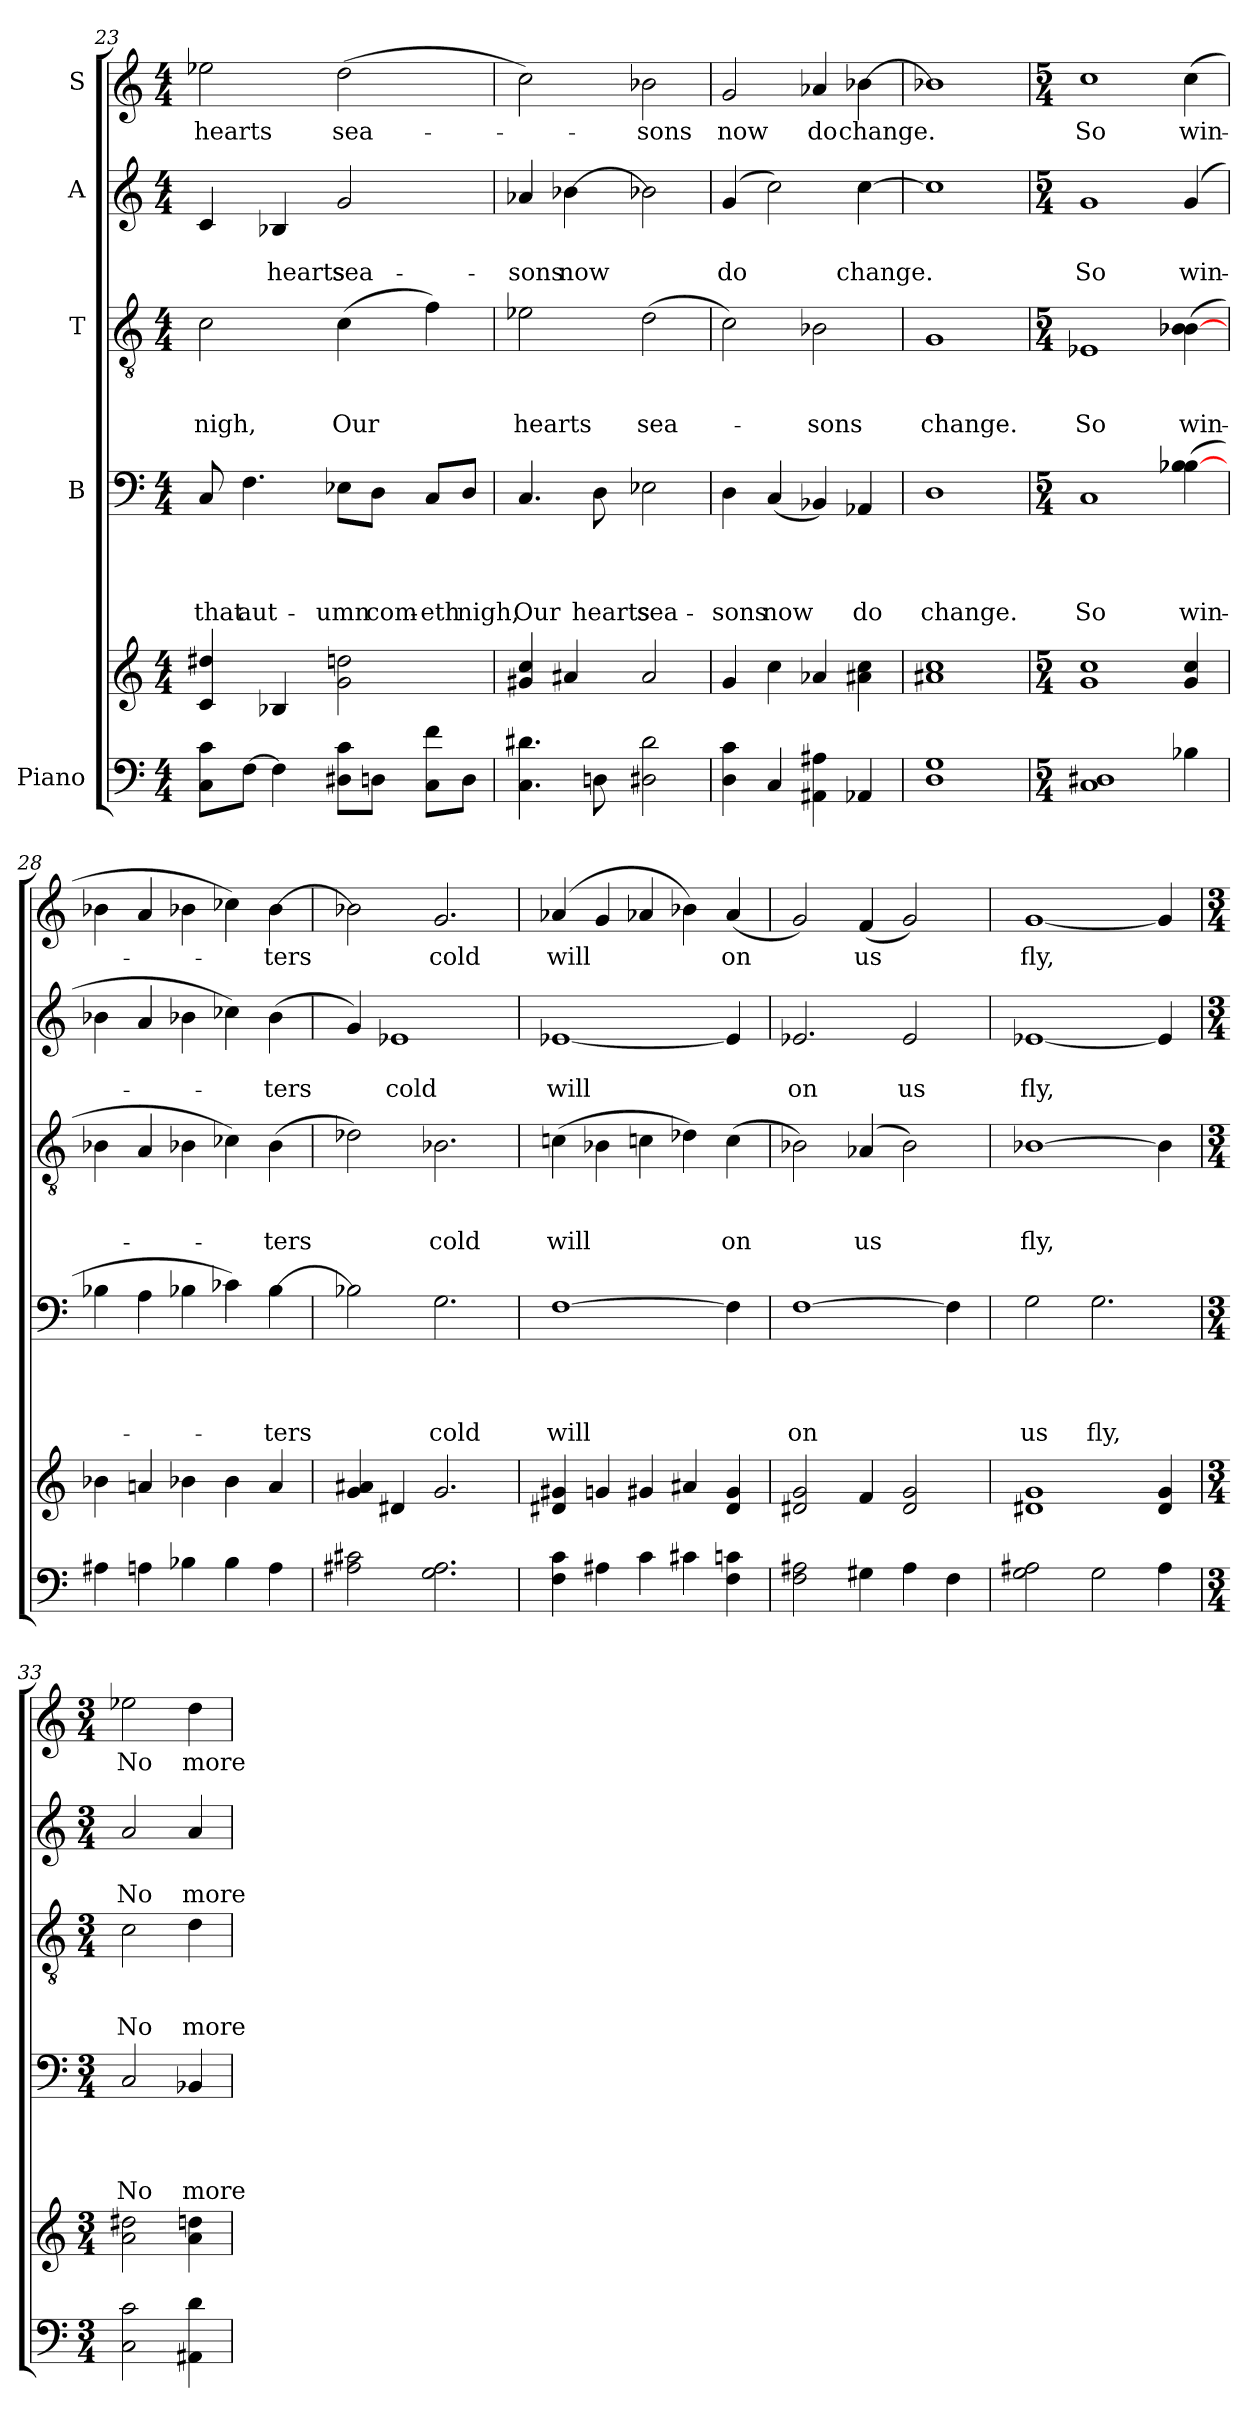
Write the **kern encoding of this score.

**kern	**kern	**kern	**text	**text	**text	**text	**kern	**text	**text	**text	**kern	**text	**text	**kern	**text
*part5	*part5	*part4	*part4	*part4	*part4	*part4	*part3	*part3	*part3	*part3	*part2	*part2	*part2	*part1	*part1
*staff6	*staff5	*staff4	*staff4	*staff4	*staff4	*staff4	*staff3	*staff3	*staff3	*staff3	*staff2	*staff2	*staff2	*staff1	*staff1
*I"Piano	*	*I"B	*	*	*	*	*I"T	*	*	*	*I"A	*	*	*I"S	*
*clefF4	*clefG2	*clefF4	*	*	*	*	*clefGv2	*	*	*	*clefG2	*	*	*clefG2	*
*k[]	*k[]	*k[]	*	*	*	*	*k[]	*	*	*	*k[]	*	*	*k[]	*
*C:	*C:	*C:	*	*	*	*	*C:	*	*	*	*C:	*	*	*C:	*
*M4/4	*M4/4	*M4/4	*	*	*	*	*M4/4	*	*	*	*M4/4	*	*	*M4/4	*
=23	=23	=23	=23	=23	=23	=23	=23	=23	=23	=23	=23	=23	=23	=23	=23
!	!	!	!	!	!	!LO:LY:b	!	!	!	!LO:LY:b	!	!	!	!	!LO:LY:b
8C\ 8c\L	4c/ 4dd#X/	8C/	.	.	.	that	2c\	.	.	nigh,	4c/	.	.	2ee-X\	hearts
!	!	!	!	!	!	!LO:LY:b	!	!	!	!	!	!	!	!	!
[>8F\J	.	4.F\	.	.	.	aut-	.	.	.	.	.	.	.	.	.
!	!	!	!	!	!	!	!	!	!	!	!	!	!LO:LY:b	!	!
4F\]	4B-X/	.	.	.	.	.	.	.	.	.	4B-X/	.	hearts	.	.
!	!	!	!	!	!	!LO:LY:b	!	!	!	!LO:LY:b	!	!	!LO:LY:b	!	!LO:LY:b
8D#X\ 8c\L	2g\ 2ddn\	8E-X\L	.	.	.	-umn	(>4c\	.	.	Our	2g/	.	sea-	(>2dd\	sea-
!	!	!	!	!	!	!LO:LY:b	!	!	!	!	!	!	!	!	!
8Dn\J	.	8D\J	.	.	.	com-	.	.	.	.	.	.	.	.	.
!	!	!	!	!	!	!LO:LY:b	!	!	!	!	!	!	!	!	!
8C\ 8f\L	.	8C/L	.	.	.	-eth	4f\)	.	.	.	.	.	.	.	.
!	!	!	!	!	!	!LO:LY:b	!	!	!	!	!	!	!	!	!
8D\J	.	8D/J	.	.	.	nigh,	.	.	.	.	.	.	.	.	.
=24	=24	=24	=24	=24	=24	=24	=24	=24	=24	=24	=24	=24	=24	=24	=24
!	!	!	!	!	!	!LO:LY:b	!	!	!	!LO:LY:b	!	!	!LO:LY:b	!	!
4.C\ 4.d#X\	4g#X/ 4cc/	4.C/	.	.	.	Our	2e-X\	.	.	hearts	4a-X/	.	-sons	2cc\)	.
!	!	!	!	!	!	!	!	!	!	!	!	!	!LO:LY:b	!	!
.	4a#X/	.	.	.	.	.	.	.	.	.	[>4b-X\	.	now	.	.
!	!	!	!	!	!	!LO:LY:b	!	!	!	!	!	!	!	!	!
8Dn\	.	8D\	.	.	.	hearts	.	.	.	.	.	.	.	.	.
!	!	!	!	!	!	!LO:LY:b	!	!	!	!LO:LY:b	!	!	!	!	!LO:LY:b
2D#X\ 2d#\	2a#/	2E-X\	.	.	.	sea-	(>2d\	.	.	sea-	2b-X\]	.	.	2b-X\	-sons
=25	=25	=25	=25	=25	=25	=25	=25	=25	=25	=25	=25	=25	=25	=25	=25
!	!	!	!	!	!	!LO:LY:b	!	!	!	!	!	!	!LO:LY:b	!	!LO:LY:b
4D\ 4c\	4g/	4D\	.	.	.	-sons	2c\)	.	.	.	(<4g/	.	do	2g/	now
!	!	!	!	!	!	!LO:LY:b	!	!	!	!	!	!	!	!	!
4C/	4cc\	(<4C/	.	.	.	now	.	.	.	.	2cc\)	.	.	.	.
!	!	!	!	!	!	!	!	!	!	!LO:LY:b	!	!	!	!	!LO:LY:b
4AA#X\ 4A#X\	4a-X/	4BB-X/)	.	.	.	.	2B-X\	.	.	-sons	.	.	.	4a-X/	do
!	!	!	!	!	!	!LO:LY:b	!	!	!	!	!	!	!LO:LY:b	!	!LO:LY:b
4AA-X/	4a#X\ 4cc\	4AA-X/	.	.	.	do	.	.	.	.	[>4cc\	.	change.	[>4b-X\	change.
=26	=26	=26	=26	=26	=26	=26	=26	=26	=26	=26	=26	=26	=26	=26	=26
!	!	!	!	!	!	!LO:LY:b	!	!	!	!LO:LY:b	!	!	!	!	!
1D 1G	1a#X 1cc	1D	.	.	.	change.	1G	.	.	change.	1cc]	.	.	1b-X]	.
!!LO:PB:g=z
=27	=27	=27	=27	=27	=27	=27	=27	=27	=27	=27	=27	=27	=27	=27	=27
*M5/4	*M5/4	*M5/4	*	*	*	*	*M5/4	*	*	*	*M5/4	*	*	*M5/4	*
!	!	!	!	!	!	!LO:LY:b	!	!	!	!LO:LY:b	!	!	!LO:LY:b	!	!LO:LY:b
1C 1D#X	1g 1cc	1C	.	.	.	So	1E-X	.	.	So	1g	.	So	1cc	So
!	!	!	!	!	!	!LO:LY:b	!	!	!	!LO:LY:b	!	!	!LO:LY:b	!	!LO:LY:b
4B-X\	4g/ 4cc/	(>4B-X\ [>4B-X\	.	.	.	win-	(>4B-X\ [>4B-X\	.	.	win-	(<4g/	.	win-	(>4cc\	win-
=28	=28	=28	=28	=28	=28	=28	=28	=28	=28	=28	=28	=28	=28	=28	=28
4A#X\	4b-X\	4B-X\	.	.	.	.	4B-X\	.	.	.	4b-X\	.	.	4b-X\	.
4An\	4an/	4A\	.	.	.	.	4A/	.	.	.	4a/	.	.	4a/	.
4B-X\	4b-X\	4B-X\	.	.	.	.	4B-X\	.	.	.	4b-X\	.	.	4b-X\	.
4B-\	4b-\	4c-X\)	.	.	.	.	4c-X\)	.	.	.	4cc-X\)	.	.	4cc-X\)	.
!	!	!	!	!	!	!LO:LY:b	!	!	!	!LO:LY:b	!	!	!LO:LY:b	!	!LO:LY:b
4A\	4a/	[>4B-\	.	.	.	-ters	(>4B-\	.	.	-ters	(>4b-\	.	-ters	[>4b-\	-ters
=29	=29	=29	=29	=29	=29	=29	=29	=29	=29	=29	=29	=29	=29	=29	=29
2A#X\ 2c#X\	4g/ 4a#X/	2B-X\]	.	.	.	.	2d-X\)	.	.	.	4g/)	.	.	2b-X\]	.
!	!	!	!	!	!	!	!	!	!	!	!	!	!LO:LY:b	!	!
.	4d#X/	.	.	.	.	.	.	.	.	.	1e-X	.	cold	.	.
!	!	!	!	!	!	!LO:LY:b	!	!	!	!LO:LY:b	!	!	!	!	!LO:LY:b
2.G\ 2.A#\	2.g/	2.G\	.	.	.	cold	2.B-X\	.	.	cold	.	.	.	2.g/	cold
=30	=30	=30	=30	=30	=30	=30	=30	=30	=30	=30	=30	=30	=30	=30	=30
!	!	!	!	!	!	!LO:LY:b	!	!	!	!LO:LY:b	!	!	!LO:LY:b	!	!LO:LY:b
4F\ 4c\	4d#X/ 4g#X/	[>1F	.	.	.	will	(>4cn\	.	.	will	[<1e-X	.	will	(<4a-X/	will
4A#X\	4gn/	.	.	.	.	.	4B-X\	.	.	.	.	.	.	4g/	.
4c\	4g#X/	.	.	.	.	.	4cn\	.	.	.	.	.	.	4a-X/	.
4c#X\	4a#X/	.	.	.	.	.	4d-X\)	.	.	.	.	.	.	4b-X\)	.
!	!	!	!	!	!	!	!	!	!	!LO:LY:b	!	!	!	!	!LO:LY:b
4F\ 4cn\	4d#/ 4g#/	4F\]	.	.	.	.	(>4c\	.	.	on	4e-/]	.	.	(<4a-/	on
=31	=31	=31	=31	=31	=31	=31	=31	=31	=31	=31	=31	=31	=31	=31	=31
!	!	!	!	!	!	!LO:LY:b	!	!	!	!	!	!	!LO:LY:b	!	!
2F\ 2A#X\	2d#X/ 2g/	[>1F	.	.	.	on	2B-X\)	.	.	.	2.e-X/	.	on	2g/)	.
!	!	!	!	!	!	!	!	!	!	!LO:LY:b	!	!	!	!	!LO:LY:b
4G#X\	4f/	.	.	.	.	.	(<4A-X/	.	.	us	.	.	.	(<4f/	us
!	!	!	!	!	!	!	!	!	!	!	!	!	!LO:LY:b	!	!
4A#\	2d#/ 2g/	.	.	.	.	.	2B-\)	.	.	.	2e-/	.	us	2g/)	.
4F\	.	4F\]	.	.	.	.	.	.	.	.	.	.	.	.	.
!!LO:PB:g=z
=32	=32	=32	=32	=32	=32	=32	=32	=32	=32	=32	=32	=32	=32	=32	=32
!	!	!	!	!	!	!LO:LY:b	!	!	!	!LO:LY:b	!	!	!LO:LY:b	!	!LO:LY:b
2G\ 2A#X\	1d#X 1g	2G\	.	.	.	us	[>1B-X	.	.	fly,	[<1e-X	.	fly,	[<1g	fly,
!	!	!	!	!	!	!LO:LY:b	!	!	!	!	!	!	!	!	!
2G\	.	2.G\	.	.	.	fly,	.	.	.	.	.	.	.	.	.
4A#\	4d#/ 4g/	.	.	.	.	.	4B-\]	.	.	.	4e-/]	.	.	4g/]	.
=33	=33	=33	=33	=33	=33	=33	=33	=33	=33	=33	=33	=33	=33	=33	=33
*M3/4	*M3/4	*M3/4	*	*	*	*	*M3/4	*	*	*	*M3/4	*	*	*M3/4	*
!	!	!	!	!	!	!LO:LY:b	!	!	!	!LO:LY:b	!	!	!LO:LY:b	!	!LO:LY:b
2C\ 2c\	2a\ 2dd#X\	2C/	.	.	.	No	2c\	.	.	No	2a/	.	No	2ee-X\	No
!	!	!	!	!	!	!LO:LY:b	!	!	!	!LO:LY:b	!	!	!LO:LY:b	!	!LO:LY:b
4AA#X\ 4d\	4a\ 4ddn\	4BB-X/	.	.	.	more	4d\	.	.	more	4a/	.	more	4dd\	more
=	=	=	=	=	=	=	=	=	=	=	=	=	=	=	=
*-	*-	*-	*-	*-	*-	*-	*-	*-	*-	*-	*-	*-	*-	*-	*-
